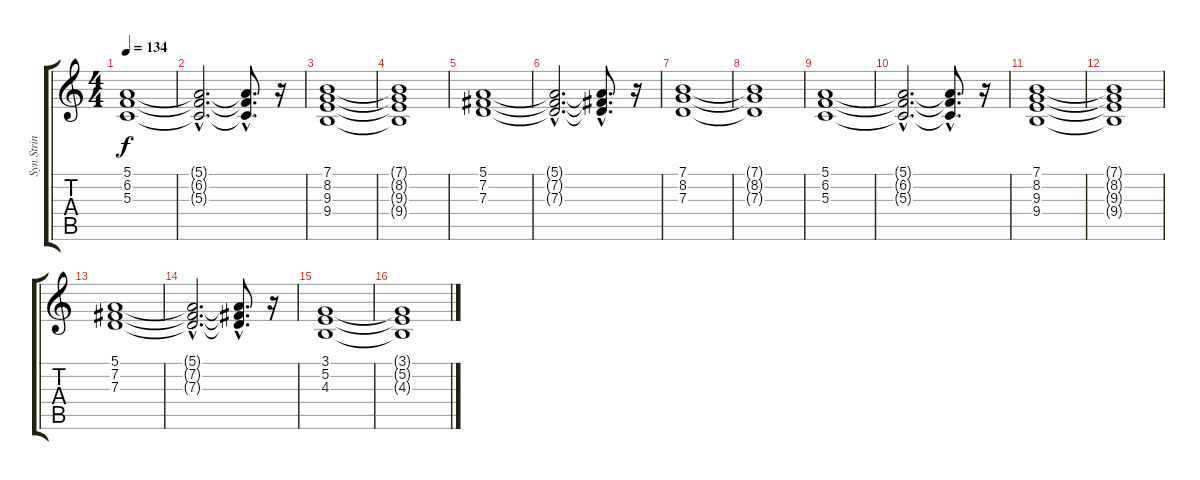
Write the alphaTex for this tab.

\track ("Syn Strin" "Syn Strin") {instrument synthstrings1}
\staff {score tabs}
\tuning (E4 B3 G3 D3 A2 E2) {hide}
\ts (4 4)
\tempo 134
\clef g2
\ks c
(5.1 6.2 5.3).1{dy f} |
(5.1{hac t} 6.2{hac t} 5.3{hac t}).2{d} (5.1{hac t} 6.2{hac t} 5.3{hac t}).8{d} r.16 |
(7.1 8.2 9.3 9.4).1 |
(7.1{t} 8.2{t} 9.3{t} 9.4{t}).1 |
(5.1 7.2 7.3).1 |
(5.1{hac t} 7.2{hac t} 7.3{hac t}).2{d} (5.1{hac t} 7.2{hac t} 7.3{hac t}).8{d} r.16 |
(7.1 8.2 7.3).1 |
(7.1{t} 8.2{t} 7.3{t}).1 |
(5.1 6.2 5.3).1 |
(5.1{hac t} 6.2{hac t} 5.3{hac t}).2{d} (5.1{hac t} 6.2{hac t} 5.3{hac t}).8{d} r.16 |
(7.1 8.2 9.3 9.4).1 |
(7.1{t} 8.2{t} 9.3{t} 9.4{t}).1 |
(5.1 7.2 7.3).1 |
(5.1{hac t} 7.2{hac t} 7.3{hac t}).2{d} (5.1{hac t} 7.2{hac t} 7.3{hac t}).8{d} r.16 |
(3.1 5.2 4.3).1 |
(3.1{t} 5.2{t} 4.3{t}).1
